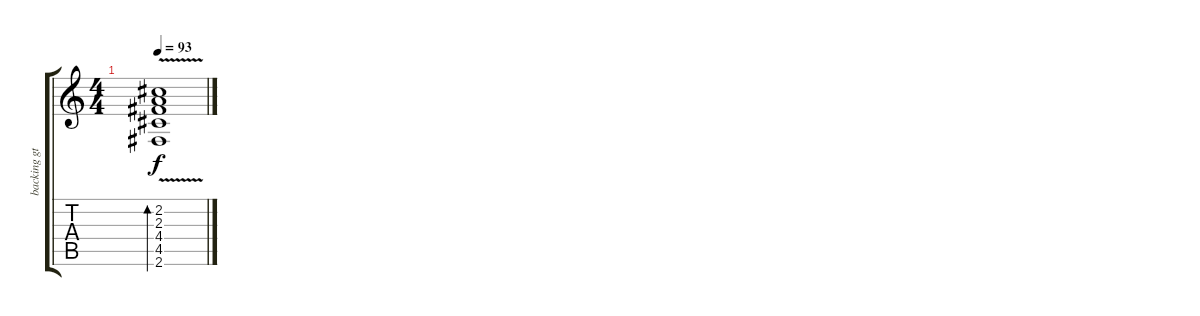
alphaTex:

\track ("backing gt" "backing gt") {instrument electricguitarclean}
\staff {score tabs}
\tuning (E4 B3 G3 D3 A2 E2) {hide}
\ts (4 4)
\tempo 93
\clef g2
\ks c
(2.2 2.3 4.4{v} 4.5 2.6).1{bd 120 dy f}
